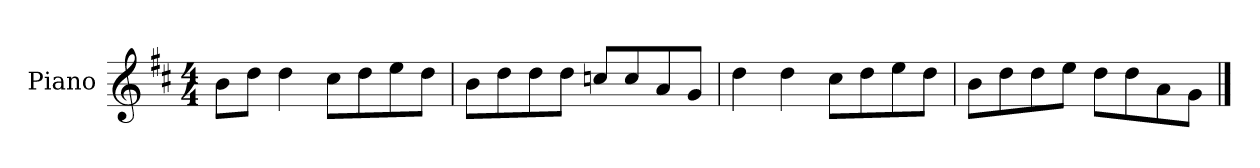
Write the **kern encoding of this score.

**kern
*part1
*staff1
*I"Piano
*I'P-no
*clefG2
*k[f#c#]
*M4/4
*MM90
=1
8b\L
8dd\J
4dd\
8cc#\L
8dd\
8ee\
8dd\J
=2
8b\L
8dd\
8dd\
8dd\J
8ccn/L
8cc/
8a/
8g/J
=3
4dd\
4dd\
8cc#\L
8dd\
8ee\
8dd\J
=4
8b\L
8dd\
8dd\
8ee\J
8dd\L
8dd\
8a\
8g\J
==
*-
